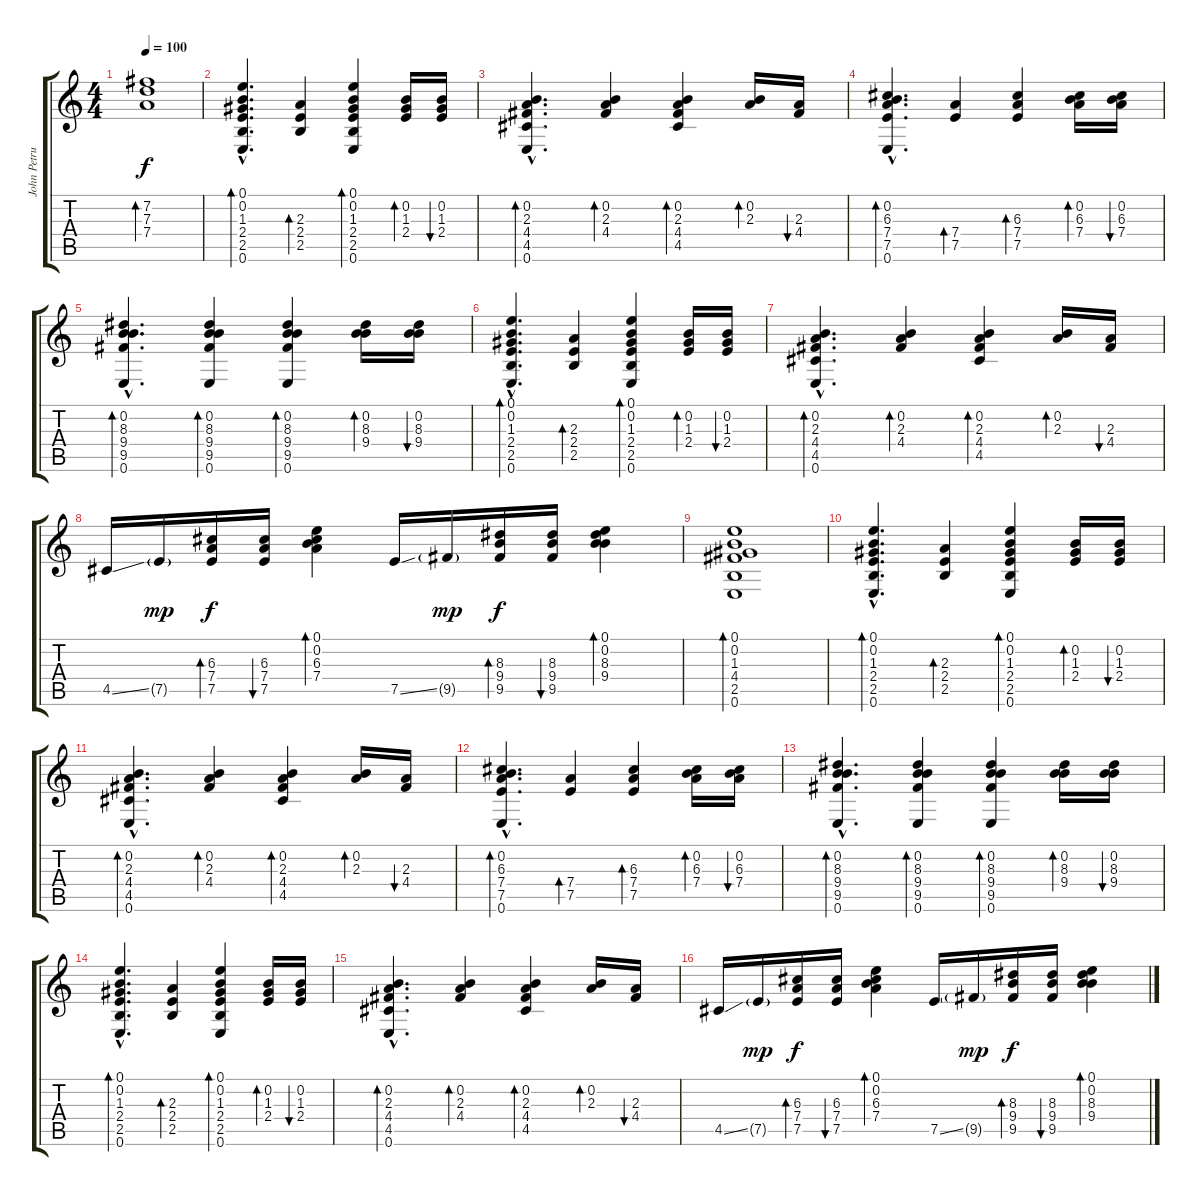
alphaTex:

\track ("John Petrucci" "John Petru") {instrument electricguitarclean}
\staff {score tabs}
\tuning (E4 B3 G3 D3 A2 E2) {hide}
\ts (4 4)
\tempo 100
\clef g2
\ks c
(7.2 7.3 7.4).1{bd 480 dy f} |
(0.1{hac} 0.2{hac} 1.3{hac} 2.4{hac} 2.5{hac} 0.6{hac}).4{d bd 120} (2.3 2.4 2.5).4{bd 60} (0.1 0.2 1.3 2.4 2.5 0.6).4{bd 60} (0.2 1.3 2.4).16{bd 60} (0.2 1.3 2.4).16{bu 60} |
(0.2{hac} 2.3{hac} 4.4{hac} 4.5{hac} 0.6{hac}).4{d bd 120} (0.2 2.3 4.4).4{bd 60} (0.2 2.3 4.4 4.5).4{bd 60} (0.2 2.3).16{bd 60} (2.3 4.4).16{bu 60} |
(0.2{hac} 6.3{hac} 7.4{hac} 7.5{hac} 0.6{hac}).4{d bd 120} (7.4 7.5).4{bd 60} (6.3 7.4 7.5).4{bd 60} (0.2 6.3 7.4).16{bd 60} (0.2 6.3 7.4).16{bu 60} |
(0.2{hac} 8.3{hac} 9.4{hac} 9.5{hac} 0.6{hac}).4{d bd 120} (0.2 8.3 9.4 9.5 0.6).4{bd 60} (0.2 8.3 9.4 9.5 0.6).4{bd 60} (0.2 8.3 9.4).16{bd 60} (0.2 8.3 9.4).16{bu 60} |
(0.1{hac} 0.2{hac} 1.3{hac} 2.4{hac} 2.5{hac} 0.6{hac}).4{d bd 120} (2.3 2.4 2.5).4{bd 60} (0.1 0.2 1.3 2.4 2.5 0.6).4{bd 60} (0.2 1.3 2.4).16{bd 60} (0.2 1.3 2.4).16{bu 60} |
(0.2{hac} 2.3{hac} 4.4{hac} 4.5{hac} 0.6{hac}).4{d bd 120} (0.2 2.3 4.4).4{bd 60} (0.2 2.3 4.4 4.5).4{bd 60} (0.2 2.3).16{bd 60} (2.3 4.4).16{bu 60} |
4.5{ss}.16 7.5{g}.16{dy mp} (6.3 7.4 7.5).16{bd 30 dy f} (6.3 7.4 7.5).16{bu 30} (0.1 0.2 6.3 7.4).4{bd 30} 7.5{ss}.16 9.5{g}.16{dy mp} (8.3 9.4 9.5).16{bd 30 dy f} (8.3 9.4 9.5).16{bu 30} (0.1 0.2 8.3 9.4).4{bd 30} |
(0.1 0.2 1.3 4.4 2.5 0.6).1{bd 60} |
(0.1{hac} 0.2{hac} 1.3{hac} 2.4{hac} 2.5{hac} 0.6{hac}).4{d bd 120} (2.3 2.4 2.5).4{bd 60} (0.1 0.2 1.3 2.4 2.5 0.6).4{bd 60} (0.2 1.3 2.4).16{bd 60} (0.2 1.3 2.4).16{bu 60} |
(0.2{hac} 2.3{hac} 4.4{hac} 4.5{hac} 0.6{hac}).4{d bd 120} (0.2 2.3 4.4).4{bd 60} (0.2 2.3 4.4 4.5).4{bd 60} (0.2 2.3).16{bd 60} (2.3 4.4).16{bu 60} |
(0.2{hac} 6.3{hac} 7.4{hac} 7.5{hac} 0.6{hac}).4{d bd 120} (7.4 7.5).4{bd 60} (6.3 7.4 7.5).4{bd 60} (0.2 6.3 7.4).16{bd 60} (0.2 6.3 7.4).16{bu 60} |
(0.2{hac} 8.3{hac} 9.4{hac} 9.5{hac} 0.6{hac}).4{d bd 120} (0.2 8.3 9.4 9.5 0.6).4{bd 60} (0.2 8.3 9.4 9.5 0.6).4{bd 60} (0.2 8.3 9.4).16{bd 60} (0.2 8.3 9.4).16{bu 60} |
(0.1{hac} 0.2{hac} 1.3{hac} 2.4{hac} 2.5{hac} 0.6{hac}).4{d bd 120} (2.3 2.4 2.5).4{bd 60} (0.1 0.2 1.3 2.4 2.5 0.6).4{bd 60} (0.2 1.3 2.4).16{bd 60} (0.2 1.3 2.4).16{bu 60} |
(0.2{hac} 2.3{hac} 4.4{hac} 4.5{hac} 0.6{hac}).4{d bd 120} (0.2 2.3 4.4).4{bd 60} (0.2 2.3 4.4 4.5).4{bd 60} (0.2 2.3).16{bd 60} (2.3 4.4).16{bu 60} |
4.5{ss}.16 7.5{g}.16{dy mp} (6.3 7.4 7.5).16{bd 30 dy f} (6.3 7.4 7.5).16{bu 30} (0.1 0.2 6.3 7.4).4{bd 30} 7.5{ss}.16 9.5{g}.16{dy mp} (8.3 9.4 9.5).16{bd 30 dy f} (8.3 9.4 9.5).16{bu 30} (0.1 0.2 8.3 9.4).4{bd 30}
